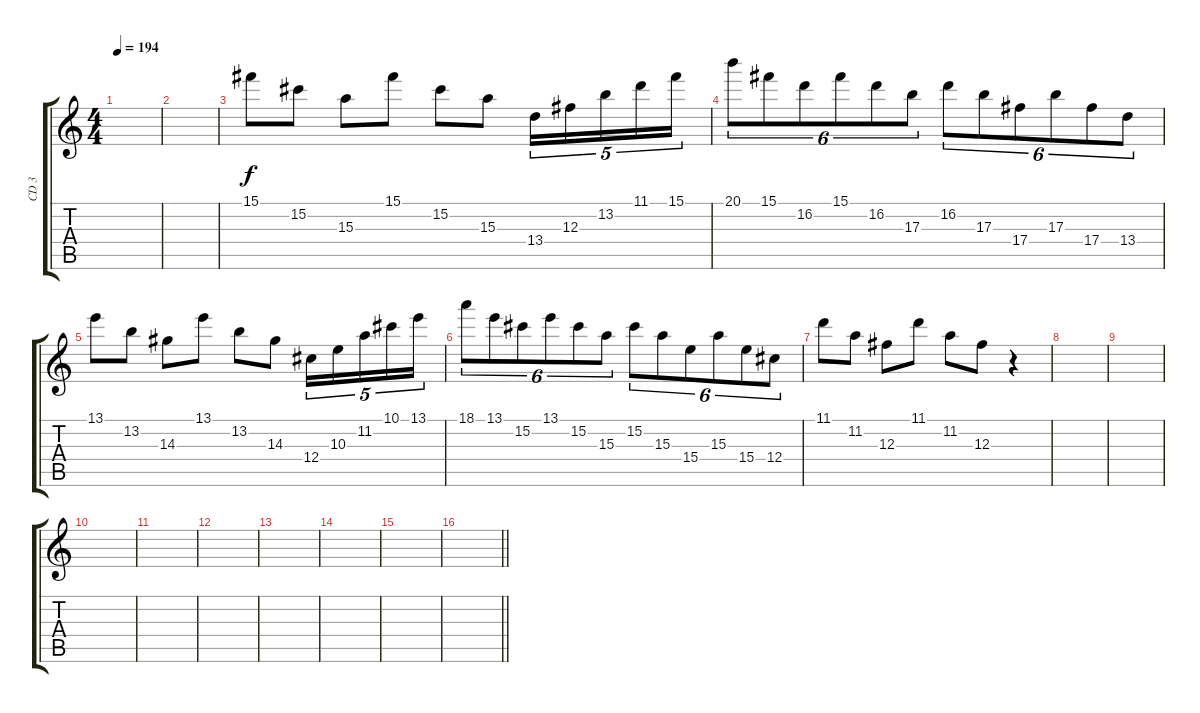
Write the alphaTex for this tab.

\track ("CD 3" "CD 3") {instrument overdrivenguitar}
\staff {score tabs}
\tuning (Eb4 Bb3 Gb3 Db3 Ab2 Eb2) {hide}
\ts (4 4)
\tempo 194
\clef g2
\ks c
|
|
15.1.8 15.2.8 15.3.8 15.1.8 15.2.8 15.3.8 13.4.16{tu (5 4)} 12.3.16{tu (5 4)} 13.2.16{tu (5 4)} 11.1.16{tu (5 4)} 15.1.16{tu (5 4)} |
20.1.8{tu (6 4)} 15.1.8{tu (6 4)} 16.2.8{tu (6 4)} 15.1.8{tu (6 4)} 16.2.8{tu (6 4)} 17.3.8{tu (6 4)} 16.2.8{tu (6 4)} 17.3.8{tu (6 4)} 17.4.8{tu (6 4)} 17.3.8{tu (6 4)} 17.4.8{tu (6 4)} 13.4.8{tu (6 4)} |
13.1.8 13.2.8 14.3.8 13.1.8 13.2.8 14.3.8 12.4.16{tu (5 4)} 10.3.16{tu (5 4)} 11.2.16{tu (5 4)} 10.1.16{tu (5 4)} 13.1.16{tu (5 4)} |
18.1.8{tu (6 4)} 13.1.8{tu (6 4)} 15.2.8{tu (6 4)} 13.1.8{tu (6 4)} 15.2.8{tu (6 4)} 15.3.8{tu (6 4)} 15.2.8{tu (6 4)} 15.3.8{tu (6 4)} 15.4.8{tu (6 4)} 15.3.8{tu (6 4)} 15.4.8{tu (6 4)} 12.4.8{tu (6 4)} |
11.1.8 11.2.8 12.3.8 11.1.8 11.2.8 12.3.8 r.4 |
|
|
|
|
|
|
|
|
\barLineRight lightlight
